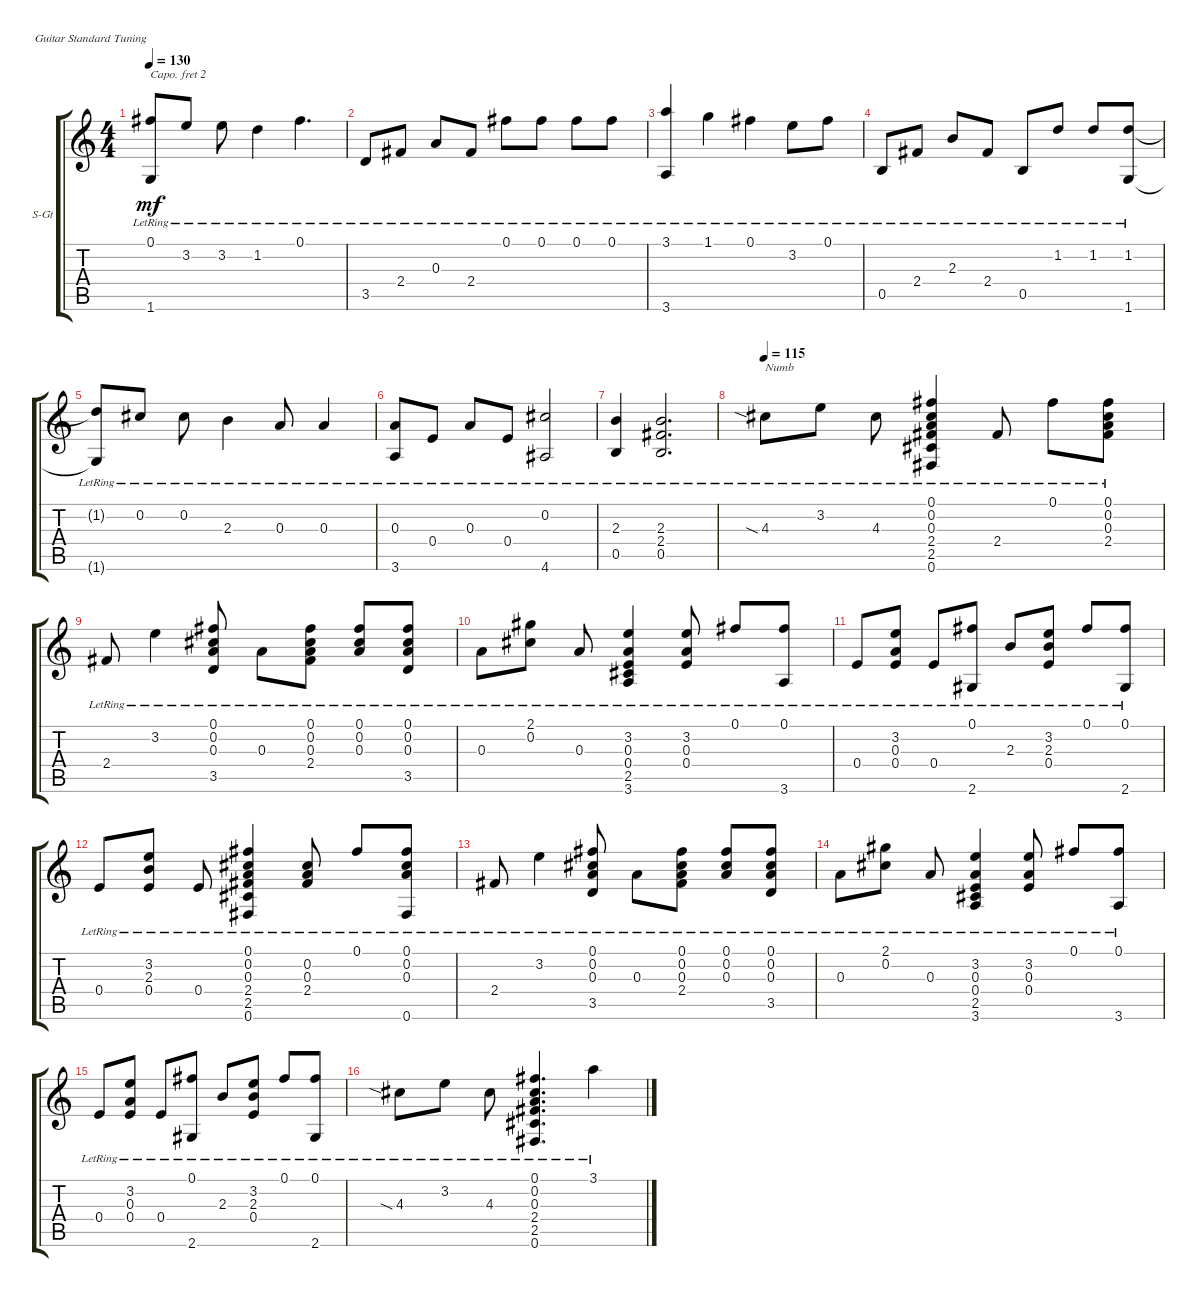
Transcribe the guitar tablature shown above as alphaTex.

\defaultSystemsLayout 4
\bracketExtendMode groupsimilarinstruments
\firstSystemTrackNameOrientation horizontal
\otherSystemsTrackNameOrientation horizontal
\track ("Steel Guitar" "S-Gt") {instrument acousticguitarsteel}
\staff {score tabs}
\capo 2
\tuning (E4 B3 G3 D3 A2 E2)
\ts (4 4)
\tempo 130
\clef g2
\ks c
(0.1{lr t} 1.6{lr t}).8{dy mf} 3.2{lr}.8 3.2{lr}.8 1.2{lr}.4 0.1{lr}.4{d} |
3.5{lr}.8 2.4{lr}.8 0.3{lr}.8 2.4{lr}.8 0.1{lr}.8 0.1{lr}.8 0.1{lr}.8 0.1{lr}.8 |
(3.1{lr} 3.6{lr}).4 1.1{lr}.4 0.1{lr}.4 3.2{lr}.8 0.1{lr}.8 |
0.5{lr}.8 2.4{lr}.8 2.3{lr}.8 2.4{lr}.8 0.5{lr}.8 1.2{lr}.8 1.2{lr}.8 (1.6{lr} 1.2).8 |
(1.6{lr t} 1.2{t}).8 0.2{lr}.8 0.2{lr}.8 2.3{lr}.4 0.3{lr}.8 0.3{lr}.4 |
(3.6{lr} 0.3{lr}).8 0.4{lr}.8 0.3{lr}.8 0.4{lr}.8 (0.2{lr} 4.6{lr}).2 |
(2.3{lr} 0.5{lr}).4 (0.5{lr} 2.4{lr} 2.3{lr}).2{d} |
\tempo 115
4.3{sia lr}.8{txt "Numb"} 3.2{lr}.8 4.3{lr}.8 (2.5{lr} 2.4{lr} 0.3{lr} 0.2{lr} 0.1{lr} 0.6{lr}).4 2.4{lr}.8 0.1{lr}.8 (0.1{lr} 2.4{lr} 0.3{lr} 0.2{lr}).8 |
2.4{lr}.8 3.2{lr}.4 (3.5{lr} 0.1{lr} 0.2{lr} 0.3{lr}).8 0.3{lr}.8 (2.4{lr} 0.3{lr} 0.2{lr} 0.1{lr}).8 (0.1{lr} 0.2{lr} 0.3{lr}).8 (3.5{lr} 0.3{lr} 0.1{lr} 0.2{lr}).8 |
0.3{lr}.8 (2.1{lr} 0.2{lr}).8 0.3{lr}.8 (3.6{lr} 2.5{lr} 0.4{lr} 0.3{lr} 3.2{lr}).4 (0.4{lr} 0.3{lr} 3.2{lr}).8 0.1{lr}.8 (0.1{lr} 3.6{lr}).8 |
0.4{lr}.8 (0.4{lr} 0.3{lr} 3.2{lr}).8 0.4{lr}.8 (2.6{lr} 0.1{lr}).8 2.3{lr}.8 (0.4{lr} 2.3{lr} 3.2{lr}).8 0.1{lr}.8 (0.1{lr} 2.6{lr}).8 |
0.4{lr}.8 (0.4{lr} 2.3{lr} 3.2{lr}).8 0.4{lr}.8 (2.5{lr} 2.4{lr} 0.3{lr} 0.2{lr} 0.1{lr} 0.6{lr}).4 (2.4{lr} 0.3{lr} 0.2{lr}).8 0.1{lr}.8 (0.1{lr} 0.3{lr} 0.2{lr} 0.6{lr}).8 |
2.4{lr}.8 3.2{lr}.4 (3.5{lr} 0.1{lr} 0.2{lr} 0.3{lr}).8 0.3{lr}.8 (2.4{lr} 0.3{lr} 0.2{lr} 0.1{lr}).8 (0.1{lr} 0.2{lr} 0.3{lr}).8 (3.5{lr} 0.3{lr} 0.1{lr} 0.2{lr}).8 |
0.3{lr}.8 (2.1{lr} 0.2{lr}).8 0.3{lr}.8 (3.6{lr} 2.5{lr} 0.4{lr} 0.3{lr} 3.2{lr}).4 (0.4{lr} 0.3{lr} 3.2{lr}).8 0.1{lr}.8 (0.1{lr} 3.6{lr}).8 |
0.4{lr}.8 (0.4{lr} 0.3{lr} 3.2{lr}).8 0.4{lr}.8 (2.6{lr} 0.1{lr}).8 2.3{lr}.8 (0.4{lr} 2.3{lr} 3.2{lr}).8 0.1{lr}.8 (0.1{lr} 2.6{lr}).8 |
4.3{sia lr}.8 3.2{lr}.8 4.3{lr}.8 (2.5{lr} 2.4{lr} 0.3{lr} 0.2{lr} 0.1{lr} 0.6{lr}).4{d} 3.1{lr}.4
